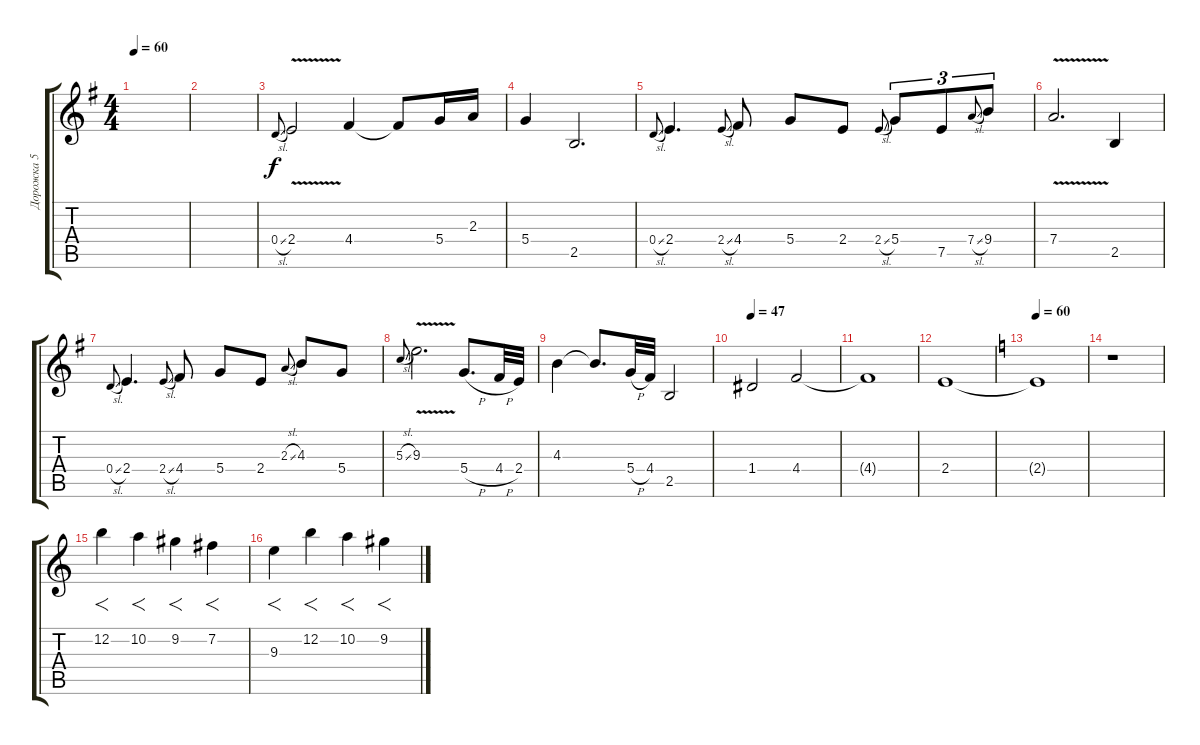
\track ("Дорожка 5" "Дорожка 5") {instrument overdrivenguitar}
\staff {score tabs}
\tuning (E4 B3 G3 D3 A2 E2) {hide}
\ts (4 4)
\tempo 60
\clef g2
\ks eminor
|
|
0.4{sl}.8{gr onbeat} 2.4{v}.2 4.4.4 4.4{t}.8 5.4.16 2.3.16 |
5.4.4 2.5.2{d} |
0.4{sl}.8{gr onbeat} 2.4.4{d} 2.4{sl}.8{gr onbeat} 4.4.8 5.4.8 2.4.8 2.4{sl}.8{gr onbeat} 5.4.8{tu (3 2)} 7.5.8{tu (3 2)} 7.4{sl}.8{gr onbeat} 9.4.8{tu (3 2)} |
7.4{v}.2{d} 2.5.4 |
0.4{sl}.8{gr onbeat} 2.4.4{d} 2.4{sl}.8{gr onbeat} 4.4.8 5.4.8 2.4.8 2.3{sl}.8{gr onbeat} 4.3.8 5.4.8 |
5.3{sl}.8{gr onbeat} 9.3{v}.2{d} 5.4{h}.8{d} 4.4{h}.32 2.4.32 |
4.3.4 4.3{t}.8{d} 5.4{h}.32 4.4.32 2.5.2 |
\tempo 47
1.4.2 4.4.2 |
4.4{t}.1 |
2.4.1{volume 0} |
\tempo 60
\ks c
2.4{t}.1 |
r.1{volume 9} |
12.2.4{f} 10.2.4{f} 9.2.4{f} 7.2.4{f} |
9.3.4{f} 12.2.4{f} 10.2.4{f} 9.2.4{f}
